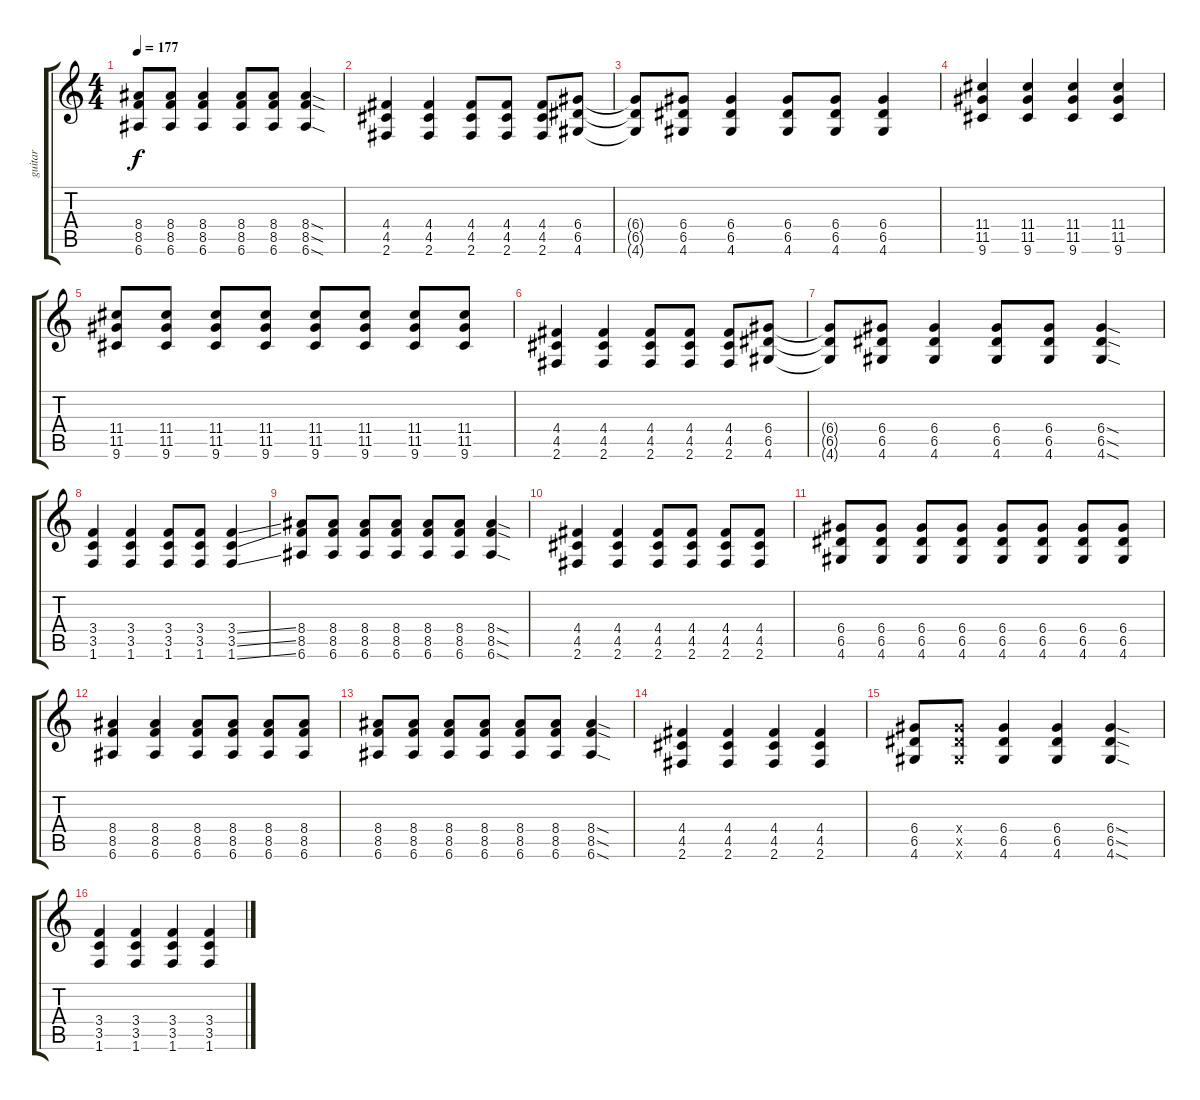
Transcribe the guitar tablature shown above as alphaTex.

\track ("guitar" "guitar") {instrument distortionguitar}
\staff {score tabs}
\tuning (E4 B3 G3 D3 A2 E2) {hide}
\ts (4 4)
\tempo 177
\clef g2
\ks c
(8.4{t} 8.5{t} 6.6{t}).8{dy f} (8.4 8.5 6.6).8 (8.4 8.5 6.6).4 (8.4 8.5 6.6).8 (8.4 8.5 6.6).8 (8.4{sod} 8.5{sod} 6.6{sod}).4 |
(4.4 4.5 2.6).4 (4.4 4.5 2.6).4 (4.4 4.5 2.6).8 (4.4 4.5 2.6).8 (4.4 4.5 2.6).8 (6.4 6.5 4.6).8 |
(6.4{t} 6.5{t} 4.6{t}).8 (6.4 6.5 4.6).8 (6.4 6.5 4.6).4 (6.4 6.5 4.6).8 (6.4 6.5 4.6).8 (6.4 6.5 4.6).4 |
(11.4 11.5 9.6).4 (11.4 11.5 9.6).4 (11.4 11.5 9.6).4 (11.4 11.5 9.6).4 |
(11.4 11.5 9.6).8 (11.4 11.5 9.6).8 (11.4 11.5 9.6).8 (11.4 11.5 9.6).8 (11.4 11.5 9.6).8 (11.4 11.5 9.6).8 (11.4 11.5 9.6).8 (11.4 11.5 9.6).8 |
\section ("" "")
(4.4 4.5 2.6).4 (4.4 4.5 2.6).4 (4.4 4.5 2.6).8 (4.4 4.5 2.6).8 (4.4 4.5 2.6).8 (6.4 6.5 4.6).8 |
(6.4{t} 6.5{t} 4.6{t}).8 (6.4 6.5 4.6).8 (6.4 6.5 4.6).4 (6.4 6.5 4.6).8 (6.4 6.5 4.6).8 (6.4{sod} 6.5{sod} 4.6{sod}).4 |
(3.4 3.5 1.6).4 (3.4 3.5 1.6).4 (3.4 3.5 1.6).8 (3.4 3.5 1.6).8 (3.4{ss} 3.5{ss} 1.6{ss}).4 |
(8.4 8.5 6.6).8 (8.4 8.5 6.6).8 (8.4 8.5 6.6).8 (8.4 8.5 6.6).8 (8.4 8.5 6.6).8 (8.4 8.5 6.6).8 (8.4{sod} 8.5{sod} 6.6{sod}).4 |
(4.4 4.5 2.6).4 (4.4 4.5 2.6).4 (4.4 4.5 2.6).8 (4.4 4.5 2.6).8 (4.4 4.5 2.6).8 (4.4 4.5 2.6).8 |
(6.4 6.5 4.6).8 (6.4 6.5 4.6).8 (6.4 6.5 4.6).8 (6.4 6.5 4.6).8 (6.4 6.5 4.6).8 (6.4 6.5 4.6).8 (6.4 6.5 4.6).8 (6.4 6.5 4.6).8 |
(8.4 8.5 6.6).4 (8.4 8.5 6.6).4 (8.4 8.5 6.6).8 (8.4 8.5 6.6).8 (8.4 8.5 6.6).8 (8.4 8.5 6.6).8 |
(8.4 8.5 6.6).8 (8.4 8.5 6.6).8 (8.4 8.5 6.6).8 (8.4 8.5 6.6).8 (8.4 8.5 6.6).8 (8.4 8.5 6.6).8 (8.4{sod} 8.5{sod} 6.6{sod}).4 |
(4.4 4.5 2.6).4 (4.4 4.5 2.6).4 (4.4 4.5 2.6).4 (4.4 4.5 2.6).4 |
(6.4 6.5 4.6).8 (6.4{x} 6.5{x} 4.6{x}).8 (6.4 6.5 4.6).4 (6.4 6.5 4.6).4 (6.4{sod} 6.5{sod} 4.6{sod}).4 |
(3.4 3.5 1.6).4 (3.4 3.5 1.6).4 (3.4 3.5 1.6).4 (3.4 3.5 1.6).4
